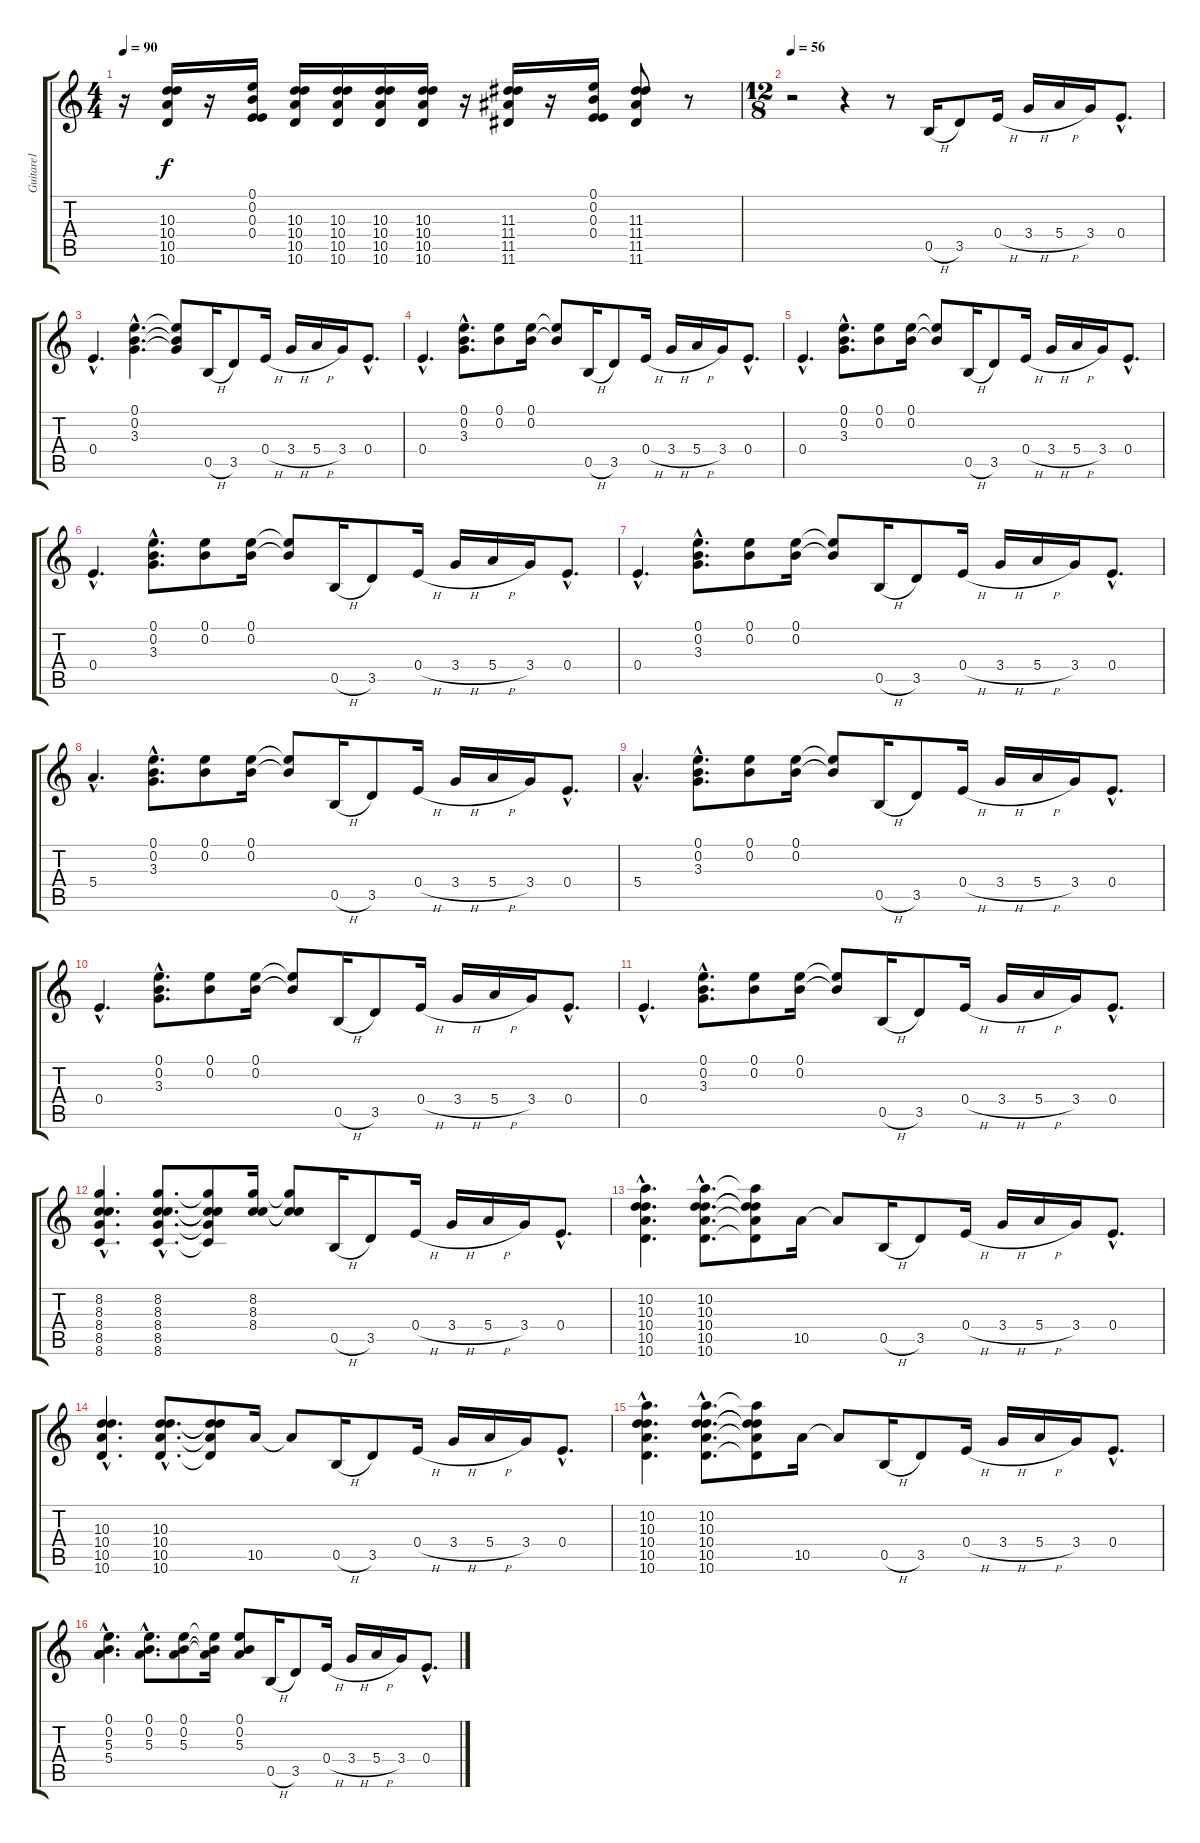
\track ("Guitare1" "Guitare1") {instrument distortionguitar}
\staff {score tabs}
\tuning (E4 B3 E3 E3 B2 E2) {hide}
\ts (4 4)
\tempo 90
\clef g2
\ks c
r.16{dy f} (10.3 10.4 10.5 10.6).16 r.16 (0.1 0.2 0.3 0.4).16 (10.3 10.4 10.5 10.6).16 (10.3 10.4 10.5 10.6).16 (10.3 10.4 10.5 10.6).16 (10.3 10.4 10.5 10.6).16 r.16 (11.3 11.4 11.5 11.6).16 r.16 (0.1 0.2 0.3 0.4).16 (11.3 11.4 11.5 11.6).8 r.8 |
\ts (12 8)
\tempo 56
r.2{volume 6} r.4 r.8 0.5{h}.16 3.5.8 0.4{h}.16 3.4{h}.16 5.4{h}.16 3.4.16 0.4{hac}.8{d} |
0.4{hac}.4{d} (0.1{hac} 0.2{hac} 3.3{hac}).4{d} (0.1{t} 0.2{t} 3.3{t}).8 0.5{h}.16 3.5.8 0.4{h}.16 3.4{h}.16 5.4{h}.16 3.4.16 0.4{hac}.8{d} |
0.4{hac}.4{d} (0.1{hac} 0.2{hac} 3.3{hac}).8{d} (0.1 0.2).8 (0.1 0.2).16 (0.1{t} 0.2{t}).8 0.5{h}.16 3.5.8 0.4{h}.16 3.4{h}.16 5.4{h}.16 3.4.16 0.4{hac}.8{d} |
0.4{hac}.4{d} (0.1{hac} 0.2{hac} 3.3{hac}).8{d} (0.1 0.2).8 (0.1 0.2).16 (0.1{t} 0.2{t}).8 0.5{h}.16 3.5.8 0.4{h}.16 3.4{h}.16 5.4{h}.16 3.4.16 0.4{hac}.8{d} |
0.4{hac}.4{d} (0.1{hac} 0.2{hac} 3.3{hac}).8{d} (0.1 0.2).8 (0.1 0.2).16 (0.1{t} 0.2{t}).8 0.5{h}.16 3.5.8 0.4{h}.16 3.4{h}.16 5.4{h}.16 3.4.16 0.4{hac}.8{d} |
0.4{hac}.4{d} (0.1{hac} 0.2{hac} 3.3{hac}).8{d} (0.1 0.2).8 (0.1 0.2).16 (0.1{t} 0.2{t}).8 0.5{h}.16 3.5.8 0.4{h}.16 3.4{h}.16 5.4{h}.16 3.4.16 0.4{hac}.8{d} |
5.4{hac}.4{d} (0.1{hac} 0.2{hac} 3.3{hac}).8{d} (0.1 0.2).8 (0.1 0.2).16 (0.1{t} 0.2{t}).8 0.5{h}.16 3.5.8 0.4{h}.16 3.4{h}.16 5.4{h}.16 3.4.16 0.4{hac}.8{d} |
5.4{hac}.4{d} (0.1{hac} 0.2{hac} 3.3{hac}).8{d} (0.1 0.2).8 (0.1 0.2).16 (0.1{t} 0.2{t}).8 0.5{h}.16 3.5.8 0.4{h}.16 3.4{h}.16 5.4{h}.16 3.4.16 0.4{hac}.8{d} |
0.4{hac}.4{d} (0.1{hac} 0.2{hac} 3.3{hac}).8{d} (0.1 0.2).8 (0.1 0.2).16 (0.1{t} 0.2{t}).8 0.5{h}.16 3.5.8 0.4{h}.16 3.4{h}.16 5.4{h}.16 3.4.16 0.4{hac}.8{d} |
0.4{hac}.4{d} (0.1{hac} 0.2{hac} 3.3{hac}).8{d} (0.1 0.2).8 (0.1 0.2).16 (0.1{t} 0.2{t}).8 0.5{h}.16 3.5.8 0.4{h}.16 3.4{h}.16 5.4{h}.16 3.4.16 0.4{hac}.8{d} |
(8.2{hac} 8.3{hac} 8.4{hac} 8.5{hac} 8.6{hac}).4{d} (8.2{hac} 8.3{hac} 8.4{hac} 8.5{hac} 8.6{hac}).8{d} (8.2{t} 8.3{t} 8.4{t} 8.5{t} 8.6{t}).8 (8.2 8.3 8.4).16 (8.2{t} 8.3{t} 8.4{t}).8 0.5{h}.16 3.5.8 0.4{h}.16 3.4{h}.16 5.4{h}.16 3.4.16 0.4{hac}.8{d} |
(10.2{hac} 10.3{hac} 10.4{hac} 10.5{hac} 10.6{hac}).4{d} (10.2{hac} 10.3{hac} 10.4{hac} 10.5{hac} 10.6{hac}).8{d} (10.2{t} 10.3{t} 10.4{t} 10.5{t} 10.6{t}).8 10.5.16 10.5{t}.8 0.5{h}.16 3.5.8 0.4{h}.16 3.4{h}.16 5.4{h}.16 3.4.16 0.4{hac}.8{d} |
(10.3{hac} 10.4{hac} 10.5{hac} 10.6{hac}).4{d} (10.3{hac} 10.4{hac} 10.5{hac} 10.6{hac}).8{d} (10.3{t} 10.4{t} 10.5{t} 10.6{t}).8 10.5.16 10.5{t}.8 0.5{h}.16 3.5.8 0.4{h}.16 3.4{h}.16 5.4{h}.16 3.4.16 0.4{hac}.8{d} |
(10.2{hac} 10.3{hac} 10.4{hac} 10.5{hac} 10.6{hac}).4{d} (10.2{hac} 10.3{hac} 10.4{hac} 10.5{hac} 10.6{hac}).8{d} (10.2{t} 10.3{t} 10.4{t} 10.5{t} 10.6{t}).8 10.5.16 10.5{t}.8 0.5{h}.16 3.5.8 0.4{h}.16 3.4{h}.16 5.4{h}.16 3.4.16 0.4{hac}.8{d} |
(0.1{hac} 0.2{hac} 5.3{hac} 5.4{hac}).4{d} (0.1{hac} 0.2{hac} 5.3{hac}).8{d} (0.1 0.2 5.3).8 (0.1{t} 0.2{t} 5.3{t}).16 (0.1 0.2 5.3).8 0.5{h}.16 3.5.8 0.4{h}.16 3.4{h}.16 5.4{h}.16 3.4.16 0.4{hac}.8{d}
